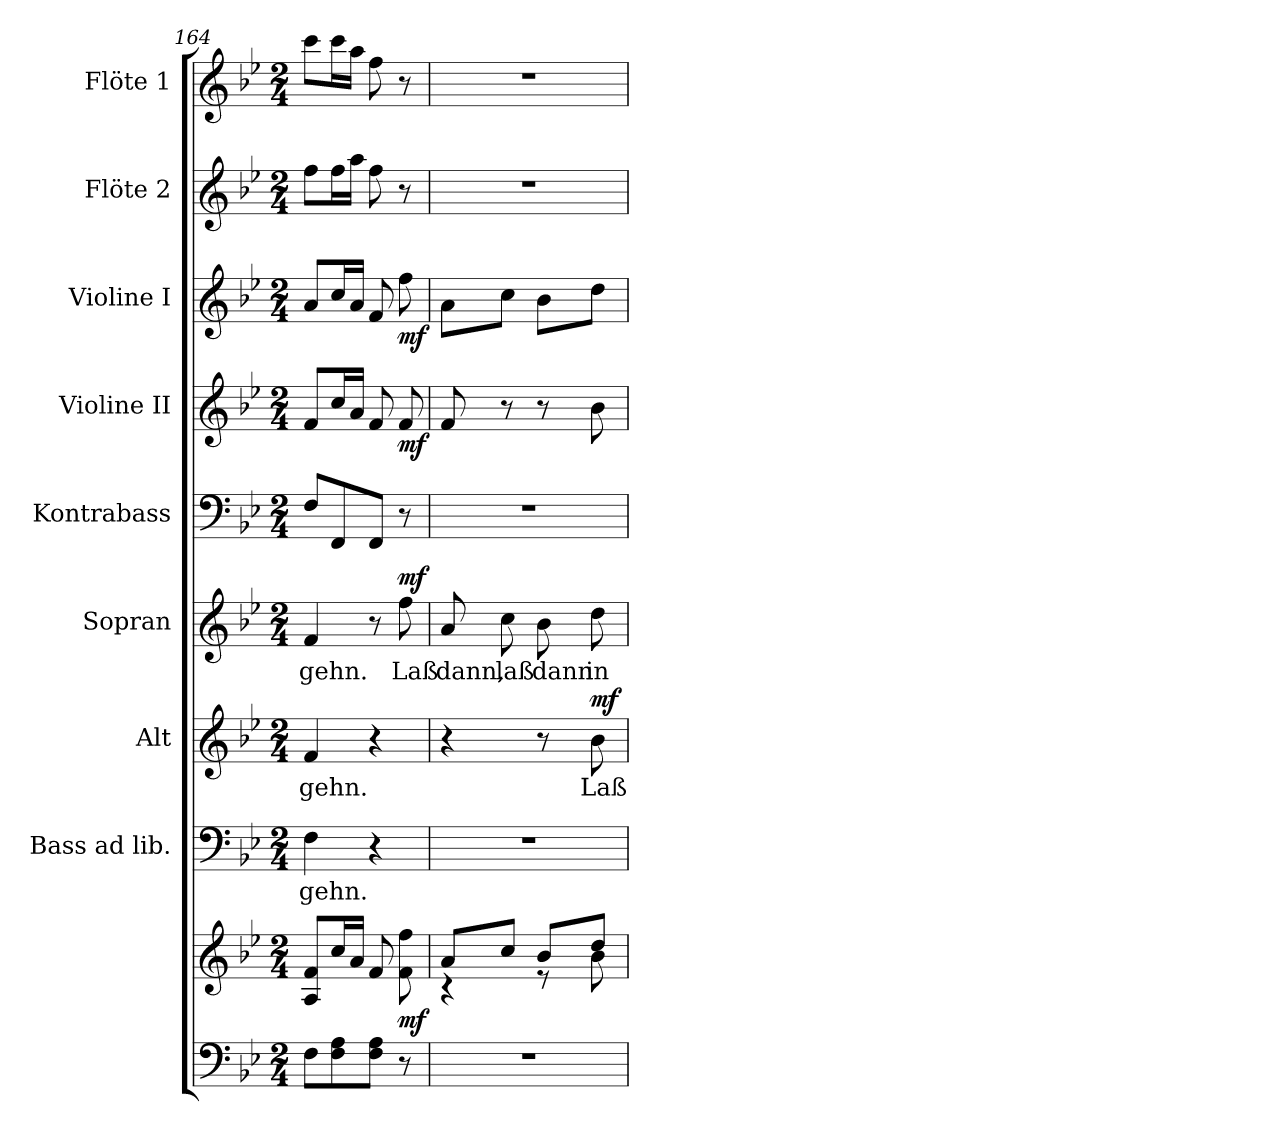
**kern	**kern	**dynam	**kern	**text	**kern	**text	**dynam	**kern	**text	**dynam	**kern	**kern	**dynam	**kern	**dynam	**kern	**kern
*part9	*part9	*part9	*part8	*part8	*part7	*part7	*part7	*part6	*part6	*part6	*part5	*part4	*part4	*part3	*part3	*part2	*part1
*staff10	*staff9	*staff9/10	*staff8	*staff8	*staff7	*staff7	*staff7	*staff6	*staff6	*staff6	*staff5	*staff4	*staff4	*staff3	*staff3	*staff2	*staff1
*	*	*	*I"Bass ad lib.	*	*I"Alt	*	*	*I"Sopran	*	*	*I"Kontrabass	*I"Violine II	*	*I"Violine I	*	*I"Flöte 2	*I"Flöte 1
*	*	*	*I'B.	*	*I'A.	*	*	*I'S.	*	*	*I'Kb.	*I'Vl. II	*	*I'Vl. I	*	*I'Fl. 2	*I'Fl. 1
*clefF4	*clefG2	*	*clefF4	*	*clefG2	*	*	*clefG2	*	*	*clefF4	*clefG2	*	*clefG2	*	*clefG2	*clefG2
*	*	*	*	*	*	*	*	*	*	*	*ITrd7c12	*	*	*	*	*	*
*k[b-e-]	*k[b-e-]	*	*k[b-e-]	*	*k[b-e-]	*	*	*k[b-e-]	*	*	*k[b-e-]	*k[b-e-]	*	*k[b-e-]	*	*k[b-e-]	*k[b-e-]
*B-:	*B-:	*	*B-:	*	*B-:	*	*	*B-:	*	*	*B-:	*B-:	*	*B-:	*	*B-:	*B-:
*M2/4	*M2/4	*	*M2/4	*	*M2/4	*	*	*M2/4	*	*	*M2/4	*M2/4	*	*M2/4	*	*M2/4	*M2/4
=164	=164	=164	=164	=164	=164	=164	=164	=164	=164	=164	=164	=164	=164	=164	=164	=164	=164
!	!	!	!	!LO:LY:b	!	!LO:LY:b	!	!	!LO:LY:b	!	!	!	!	!	!	!	!
8F\L	8A/ 8f/L	.	4F\	gehn.	4f/	gehn.	.	4f/	gehn.	.	8FF/L	8f/L	.	8a/L	.	8ff\L	8ccc\L
8F\ 8A\	16cc/L	.	.	.	.	.	.	.	.	.	8FFF/	16cc/L	.	16cc/L	.	16ff\L	16ccc\L
.	16a/JJ	.	.	.	.	.	.	.	.	.	.	16a/JJ	.	16a/JJ	.	16aa\JJ	16aa\JJ
8F\ 8A\J	8f/	.	4r	.	4r	.	.	8r	.	.	8FFF/J	8f/	.	8f/	.	8ff\	8ff\
!	!	!LO:DY:b	!	!	!	!	!	!	!LO:LY:b	!LO:DY:a	!	!	!LO:DY:b	!	!LO:DY:b	!	!
8r	8f\ 8ff\	mf	.	.	.	.	.	8ff\	Laß	mf	8r	8f/	mf	8ff\	mf	8r	8r
!!LO:PB:g=z
=165	=165	=165	=165	=165	=165	=165	=165	=165	=165	=165	=165	=165	=165	=165	=165	=165	=165
*	*^	*	*	*	*	*	*	*	*	*	*	*	*	*	*	*	*
!	!	!	!	!	!	!	!	!	!	!LO:LY:b	!	!	!	!	!	!	!	!
2r	8a/L	4rc	.	2r	.	4r	.	.	8a/	dann,	.	2r	8f/	.	8a\L	.	2r	2r
!	!	!	!	!	!	!	!	!	!	!LO:LY:b	!	!	!	!	!	!	!	!
.	8cc/J	.	.	.	.	.	.	.	8cc\	laß	.	.	8r	.	8cc\J	.	.	.
!	!	!	!	!	!	!	!	!	!	!LO:LY:b	!	!	!	!	!	!	!	!
.	8b-/L	8rd	.	.	.	8r	.	.	8b-\	dann	.	.	8r	.	8b-\L	.	.	.
!	!	!	!	!	!	!	!LO:LY:b	!LO:DY:a	!	!LO:LY:b	!	!	!	!	!	!	!	!
.	8dd/J	8b-\	.	.	.	8b-\	Laß	mf	8dd\	in	.	.	8b-\	.	8dd\J	.	.	.
*	*v	*v	*	*	*	*	*	*	*	*	*	*	*	*	*	*	*	*
=	=	=	=	=	=	=	=	=	=	=	=	=	=	=	=	=	=
*-	*-	*-	*-	*-	*-	*-	*-	*-	*-	*-	*-	*-	*-	*-	*-	*-	*-
